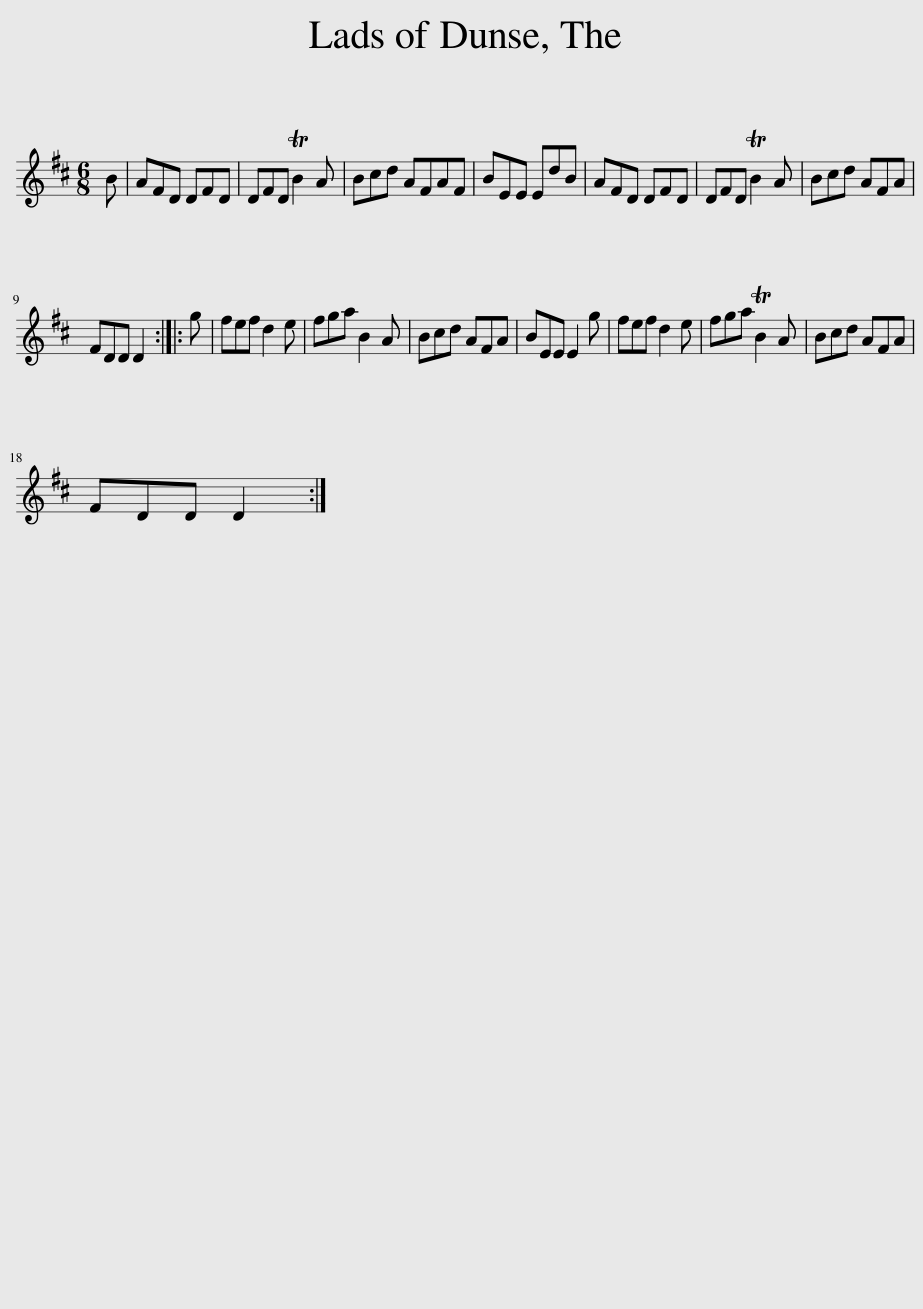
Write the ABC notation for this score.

X:1
L:1/8
M:6/8
I:linebreak $
K:D
V:1 treble
V:1
 B | AFD DFD | DFD TB2 A | Bcd AFAF | BEE EdB | %5
 AFD DFD | DFD TB2 A | Bcd AFA |$ FDD D2 :: g | %10
 fef d2 e | fga B2 A | Bcd AFA | BEE E2 g | fef d2 e | %15
 fga TB2 A | Bcd AFA |$ FDD D2 :| %18
